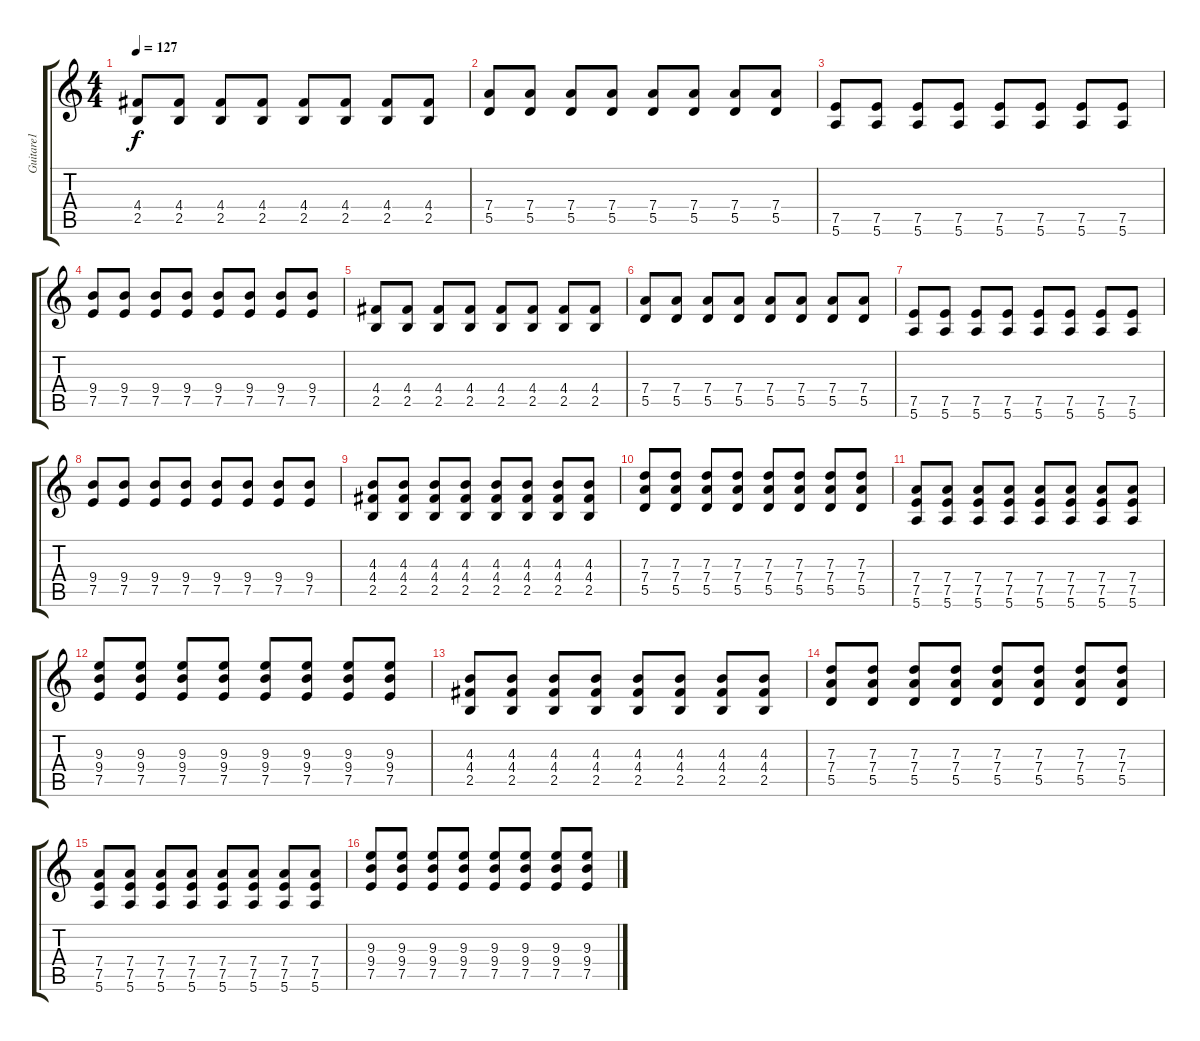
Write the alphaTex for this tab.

\track ("Guitare1" "Guitare1") {instrument distortionguitar}
\staff {score tabs}
\tuning (E4 B3 G3 D3 A2 E2) {hide}
\ts (4 4)
\tempo 127
\clef g2
\ks c
(4.4 2.5).8{dy f} (4.4 2.5).8 (4.4 2.5).8 (4.4 2.5).8 (4.4 2.5).8 (4.4 2.5).8 (4.4 2.5).8 (4.4 2.5).8 |
(7.4 5.5).8 (7.4 5.5).8 (7.4 5.5).8 (7.4 5.5).8 (7.4 5.5).8 (7.4 5.5).8 (7.4 5.5).8 (7.4 5.5).8 |
(7.5 5.6).8 (7.5 5.6).8 (7.5 5.6).8 (7.5 5.6).8 (7.5 5.6).8 (7.5 5.6).8 (7.5 5.6).8 (7.5 5.6).8 |
(9.4 7.5).8 (9.4 7.5).8 (9.4 7.5).8 (9.4 7.5).8 (9.4 7.5).8 (9.4 7.5).8 (9.4 7.5).8 (9.4 7.5).8 |
(4.4 2.5).8 (4.4 2.5).8 (4.4 2.5).8 (4.4 2.5).8 (4.4 2.5).8 (4.4 2.5).8 (4.4 2.5).8 (4.4 2.5).8 |
(7.4 5.5).8 (7.4 5.5).8 (7.4 5.5).8 (7.4 5.5).8 (7.4 5.5).8 (7.4 5.5).8 (7.4 5.5).8 (7.4 5.5).8 |
(7.5 5.6).8 (7.5 5.6).8 (7.5 5.6).8 (7.5 5.6).8 (7.5 5.6).8 (7.5 5.6).8 (7.5 5.6).8 (7.5 5.6).8 |
(9.4 7.5).8 (9.4 7.5).8 (9.4 7.5).8 (9.4 7.5).8 (9.4 7.5).8 (9.4 7.5).8 (9.4 7.5).8 (9.4 7.5).8 |
(4.3 4.4 2.5).8 (4.3 4.4 2.5).8 (4.3 4.4 2.5).8 (4.3 4.4 2.5).8 (4.3 4.4 2.5).8 (4.3 4.4 2.5).8 (4.3 4.4 2.5).8 (4.3 4.4 2.5).8 |
(7.3 7.4 5.5).8 (7.3 7.4 5.5).8 (7.3 7.4 5.5).8 (7.3 7.4 5.5).8 (7.3 7.4 5.5).8 (7.3 7.4 5.5).8 (7.3 7.4 5.5).8 (7.3 7.4 5.5).8 |
(7.4 7.5 5.6).8 (7.4 7.5 5.6).8 (7.4 7.5 5.6).8 (7.4 7.5 5.6).8 (7.4 7.5 5.6).8 (7.4 7.5 5.6).8 (7.4 7.5 5.6).8 (7.4 7.5 5.6).8 |
(9.3 9.4 7.5).8 (9.3 9.4 7.5).8 (9.3 9.4 7.5).8 (9.3 9.4 7.5).8 (9.3 9.4 7.5).8 (9.3 9.4 7.5).8 (9.3 9.4 7.5).8 (9.3 9.4 7.5).8 |
(4.3 4.4 2.5).8 (4.3 4.4 2.5).8 (4.3 4.4 2.5).8 (4.3 4.4 2.5).8 (4.3 4.4 2.5).8 (4.3 4.4 2.5).8 (4.3 4.4 2.5).8 (4.3 4.4 2.5).8 |
(7.3 7.4 5.5).8 (7.3 7.4 5.5).8 (7.3 7.4 5.5).8 (7.3 7.4 5.5).8 (7.3 7.4 5.5).8 (7.3 7.4 5.5).8 (7.3 7.4 5.5).8 (7.3 7.4 5.5).8 |
(7.4 7.5 5.6).8 (7.4 7.5 5.6).8 (7.4 7.5 5.6).8 (7.4 7.5 5.6).8 (7.4 7.5 5.6).8 (7.4 7.5 5.6).8 (7.4 7.5 5.6).8 (7.4 7.5 5.6).8 |
(9.3 9.4 7.5).8 (9.3 9.4 7.5).8 (9.3 9.4 7.5).8 (9.3 9.4 7.5).8 (9.3 9.4 7.5).8 (9.3 9.4 7.5).8 (9.3 9.4 7.5).8 (9.3 9.4 7.5).8
